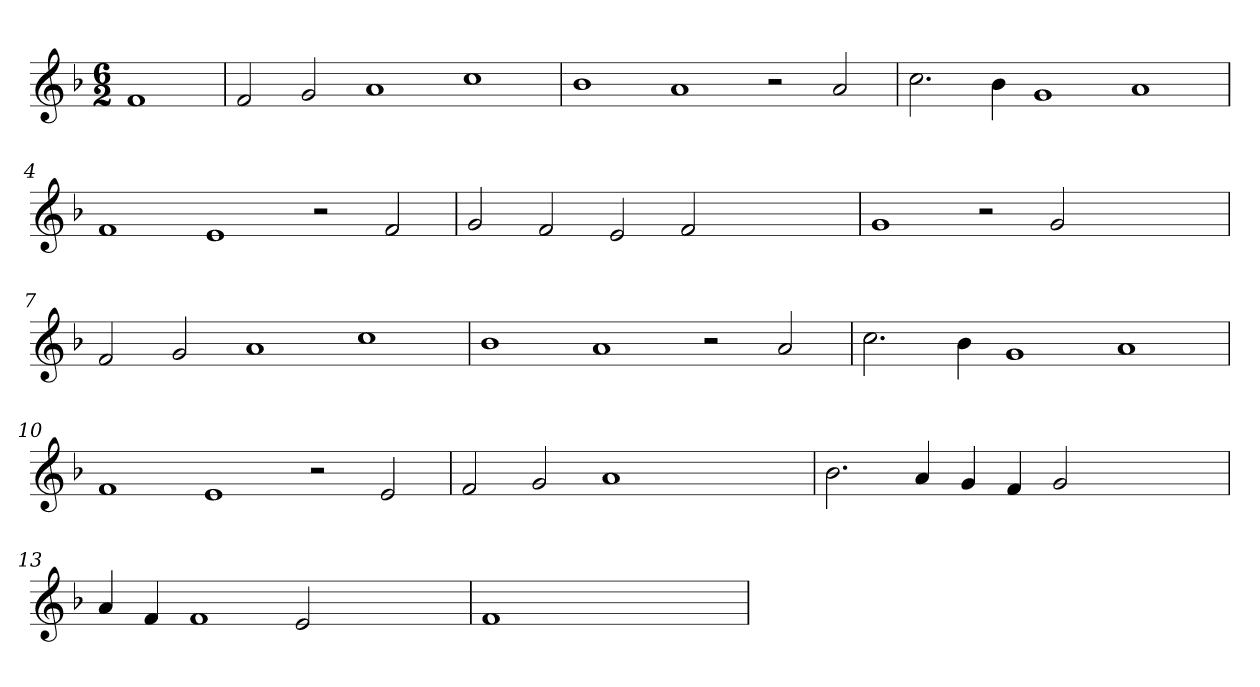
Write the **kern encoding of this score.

**kern
*part1
*staff1
*clefG2
*k[b-]
*F:
*M6/2
=
1f
=1
2f
2g
1a
1cc
=2
1b-
1a
2r
2a
=3
2.cc
4b-
1g
1a
=4
1f
1e
2r
2f
=5
2g
2f
2e
2f
1ryy
=6
1g
2r
2g
1ryy
=7
2f
2g
1a
1cc
=8
1b-
1a
2r
2a
=9
2.cc
4b-
1g
1a
=10
1f
1e
2r
2e
=11
2f
2g
1a
1ryy
=12
2.b-
4a
4g
4f
2g
1ryy
=13
4a
4f
1f
2e
1ryy
=14
1f
0ryy
=
*-
